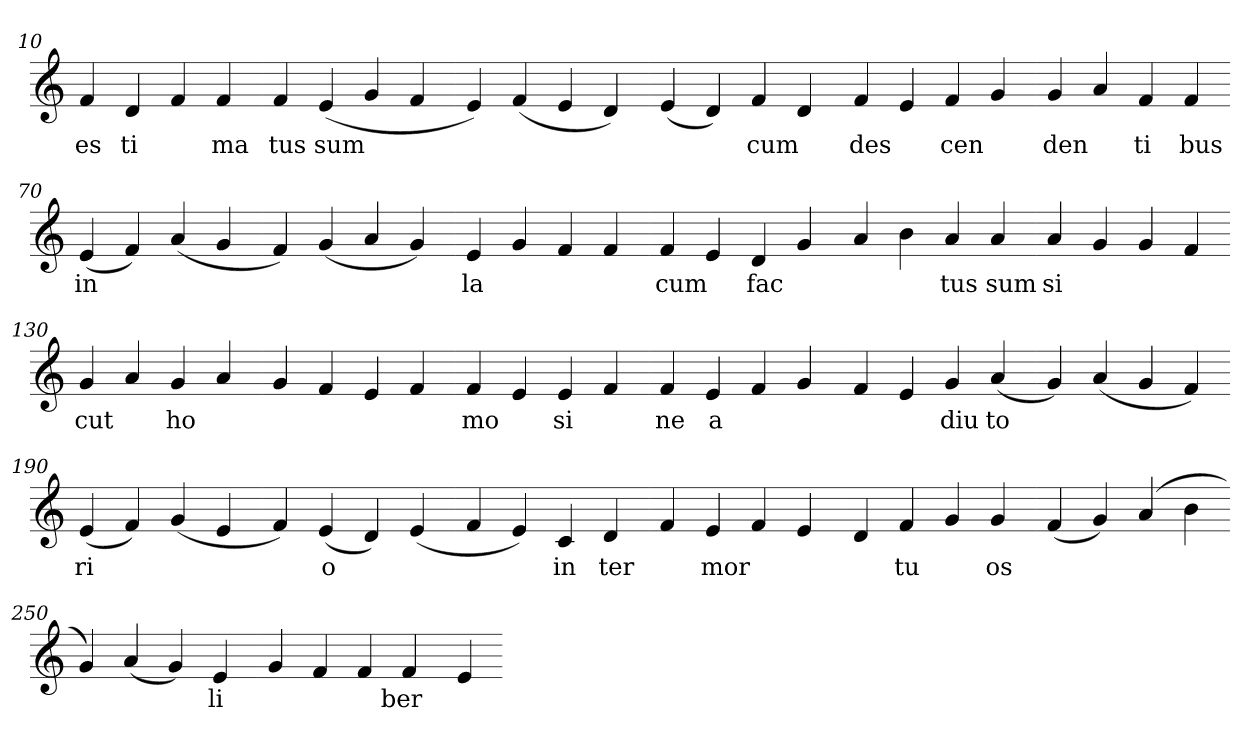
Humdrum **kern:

**kern	**text
*part1	*part1
*staff1	*staff1
*clefG2	*
=10.	=10.
4f	es
4d	ti
4f	.
4f	ma
=20.-	=20.-
4f	tus
(>4e	sum
4g	.
4f	.
=30.-	=30.-
4e)	.
(>4f	.
4e	.
4d)	.
=40.-	=40.-
(>4e	.
4d)	.
4f	cum
4d	.
=50.-	=50.-
4f	des
4e	.
4f	cen
4g	.
=60.-	=60.-
4g	den
4a	.
4f	ti
4f	bus
=70.-	=70.-
(>4e	in
4f)	.
(>4a	.
4g	.
=80.-	=80.-
4f)	.
(>4g	.
4a	.
4g)	.
=90.-	=90.-
4e	la
4g	.
4f	.
4f	.
=100.-	=100.-
4f	cum
4e	.
4d	fac
4g	.
=110.-	=110.-
4a	.
4b	.
4a	tus
4a	sum
=120.-	=120.-
4a	si
4g	.
4g	.
4f	.
=130.-	=130.-
4g	cut
4a	.
4g	ho
4a	.
=140.-	=140.-
4g	.
4f	.
4e	.
4f	.
=150.-	=150.-
4f	mo
4e	.
4e	si
4f	.
=160.-	=160.-
4f	ne
4e	a
4f	.
4g	.
=170.-	=170.-
4f	.
4e	.
4g	diu
(>4a	to
=180.-	=180.-
4g)	.
(>4a	.
4g	.
4f)	.
=190.-	=190.-
(>4e	ri
4f)	.
(>4g	.
4e	.
=200.-	=200.-
4f)	.
(>4e	o
4d)	.
(>4e	.
=210.-	=210.-
4f	.
4e)	.
4c	in
4d	ter
=220.-	=220.-
4f	.
4e	mor
4f	.
4e	.
=230.-	=230.-
4d	.
4f	tu
4g	.
4g	os
=240.-	=240.-
(>4f	.
4g)	.
(>4a	.
4b	.
=250.-	=250.-
4g)	.
(>4a	.
4g)	.
4e	li
=260.-	=260.-
4g	.
4f	.
4f	.
4f	ber
=270.-	=270.-
4e	.
=-	=-
*-	*-
